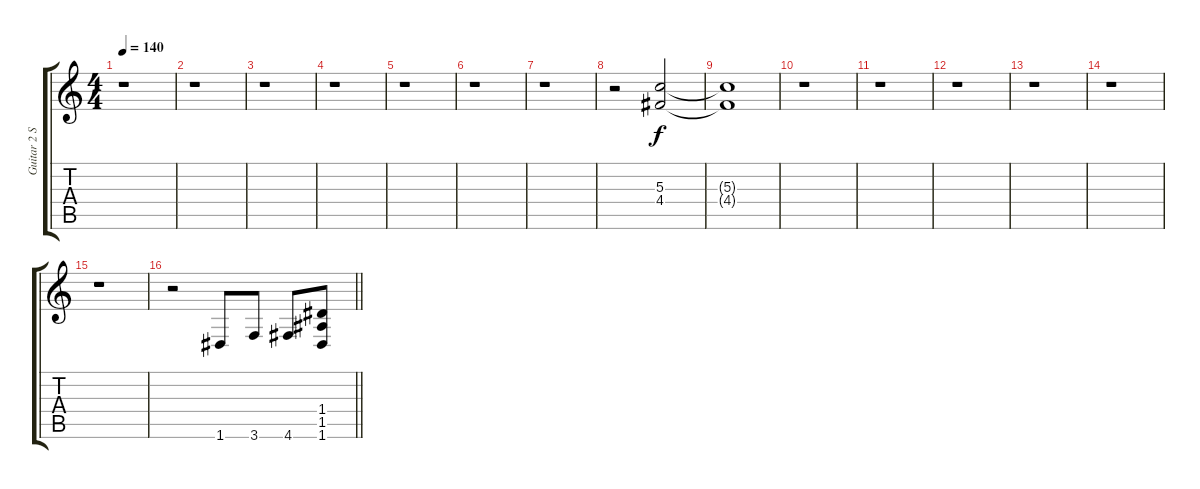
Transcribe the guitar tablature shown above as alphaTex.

\track ("Guitar 2 Solo" "Guitar 2 S") {instrument overdrivenguitar}
\staff {score tabs}
\tuning (E4 B3 G3 D3 A2 D2) {hide}
\ts (4 4)
\tempo 140
\clef g2
\ks c
r.1{dy f} |
r.1 |
r.1 |
r.1 |
r.1 |
r.1 |
r.1 |
r.2 (5.3 4.4).2 |
(5.3{t} 4.4{t}).1 |
r.1 |
r.1 |
r.1 |
r.1 |
r.1 |
r.1 |
\barLineRight lightlight
r.2 1.6.8 3.6.8 4.6.8 (1.4 1.5 1.6).8
